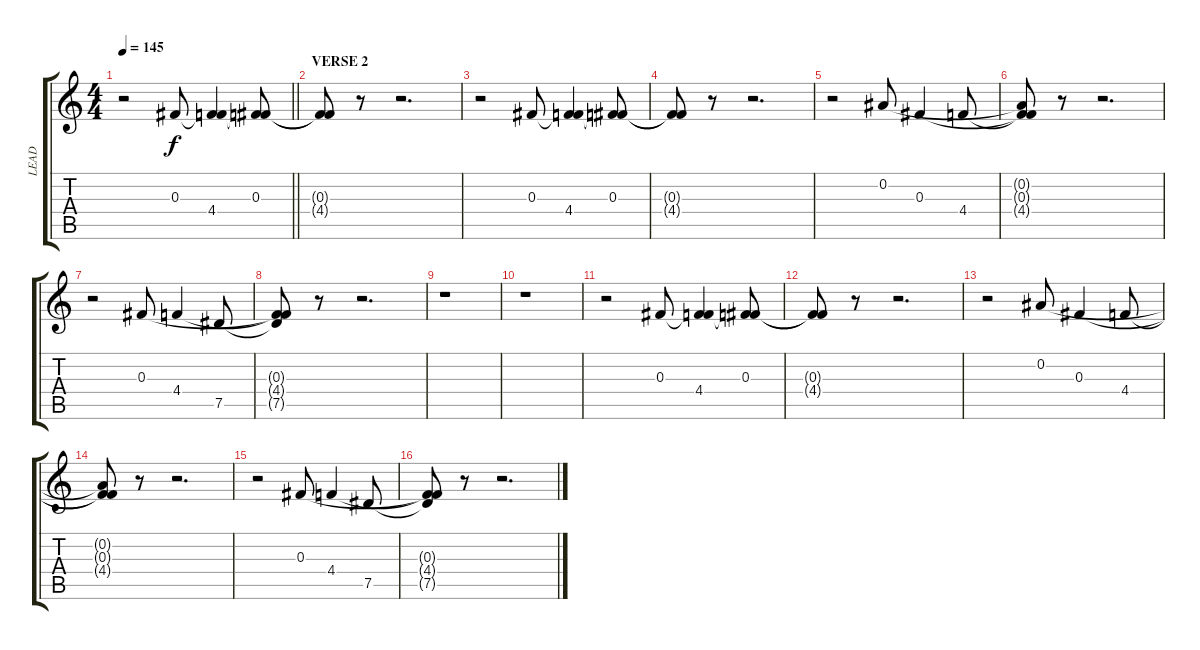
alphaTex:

\track ("LEAD" "LEAD") {instrument distortionguitar}
\staff {score tabs}
\tuning (Eb4 Bb3 Gb3 Db3 Ab2 Db2) {hide}
\ts (4 4)
\tempo 145
\clef g2
\barLineRight lightlight
\ks c
r.2{dy f} 0.3.8 (0.3{t} 4.4).4 (0.3 4.4{t}).8 |
\section ("" "VERSE 2")
(0.3{t} 4.4{t}).8 r.8 r.2{d} |
r.2 0.3.8 (0.3{t} 4.4).4 (0.3 4.4{t}).8 |
(0.3{t} 4.4{t}).8 r.8 r.2{d} |
r.2 0.2.8 0.3.4 4.4.8 |
(0.2{t} 0.3{t} 4.4{t}).8 r.8 r.2{d} |
r.2 0.3.8 4.4.4 7.5.8 |
(0.3{t} 4.4{t} 7.5{t}).8 r.8 r.2{d} |
r.1 |
r.1 |
r.2 0.3.8 (0.3{t} 4.4).4 (0.3 4.4{t}).8 |
(0.3{t} 4.4{t}).8 r.8 r.2{d} |
r.2 0.2.8 0.3.4 4.4.8 |
(0.2{t} 0.3{t} 4.4{t}).8 r.8 r.2{d} |
r.2 0.3.8 4.4.4 7.5.8 |
(0.3{t} 4.4{t} 7.5{t}).8 r.8 r.2{d}
